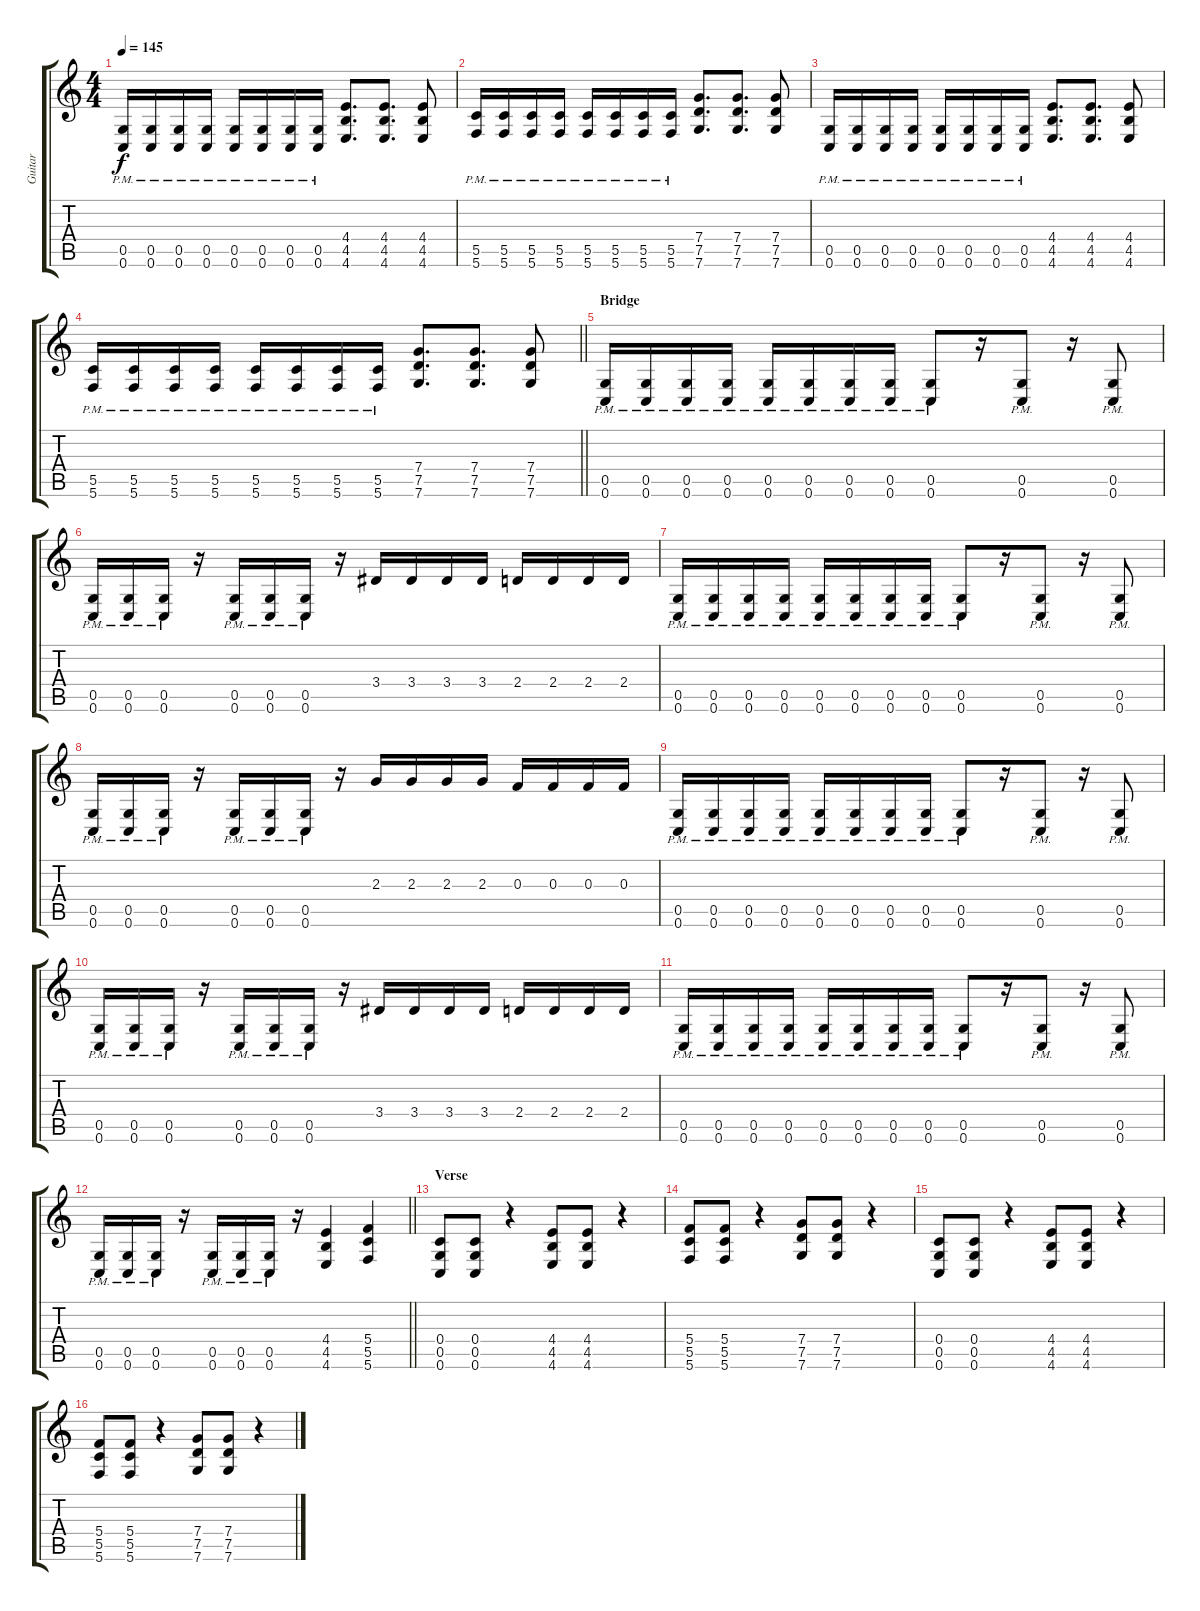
\track ("Guitar" "Guitar") {instrument distortionguitar}
\staff {score tabs}
\tuning (D4 A3 F3 C3 G2 C2) {hide}
\ts (4 4)
\tempo 145
\clef g2
\ks c
(0.5{pm} 0.6{pm}).16{dy f} (0.5{pm} 0.6{pm}).16 (0.5{pm} 0.6{pm}).16 (0.5{pm} 0.6{pm}).16 (0.5{pm} 0.6{pm}).16 (0.5{pm} 0.6{pm}).16 (0.5{pm} 0.6{pm}).16 (0.5{pm} 0.6{pm}).16 (4.4 4.5 4.6).8{d} (4.4 4.5 4.6).8{d} (4.4 4.5 4.6).8 |
(5.5{pm} 5.6{pm}).16 (5.5{pm} 5.6{pm}).16 (5.5{pm} 5.6{pm}).16 (5.5{pm} 5.6{pm}).16 (5.5{pm} 5.6{pm}).16 (5.5{pm} 5.6{pm}).16 (5.5{pm} 5.6{pm}).16 (5.5{pm} 5.6{pm}).16 (7.4 7.5 7.6).8{d} (7.4 7.5 7.6).8{d} (7.4 7.5 7.6).8 |
(0.5{pm} 0.6{pm}).16 (0.5{pm} 0.6{pm}).16 (0.5{pm} 0.6{pm}).16 (0.5{pm} 0.6{pm}).16 (0.5{pm} 0.6{pm}).16 (0.5{pm} 0.6{pm}).16 (0.5{pm} 0.6{pm}).16 (0.5{pm} 0.6{pm}).16 (4.4 4.5 4.6).8{d} (4.4 4.5 4.6).8{d} (4.4 4.5 4.6).8 |
\barLineRight lightlight
(5.5{pm} 5.6{pm}).16 (5.5{pm} 5.6{pm}).16 (5.5{pm} 5.6{pm}).16 (5.5{pm} 5.6{pm}).16 (5.5{pm} 5.6{pm}).16 (5.5{pm} 5.6{pm}).16 (5.5{pm} 5.6{pm}).16 (5.5{pm} 5.6{pm}).16 (7.4 7.5 7.6).8{d} (7.4 7.5 7.6).8{d} (7.4 7.5 7.6).8 |
\section ("" "Bridge")
(0.5{pm} 0.6{pm}).16 (0.5{pm} 0.6{pm}).16 (0.5{pm} 0.6{pm}).16 (0.5{pm} 0.6{pm}).16 (0.5{pm} 0.6{pm}).16 (0.5{pm} 0.6{pm}).16 (0.5{pm} 0.6{pm}).16 (0.5{pm} 0.6{pm}).16 (0.5{pm} 0.6{pm}).8 r.16 (0.5{pm} 0.6{pm}).8 r.16 (0.5{pm} 0.6{pm}).8 |
(0.5{pm} 0.6{pm}).16 (0.5{pm} 0.6{pm}).16 (0.5{pm} 0.6{pm}).16 r.16 (0.5{pm} 0.6{pm}).16 (0.5{pm} 0.6{pm}).16 (0.5{pm} 0.6{pm}).16 r.16 3.4.16 3.4.16 3.4.16 3.4.16 2.4.16 2.4.16 2.4.16 2.4.16 |
(0.5{pm} 0.6{pm}).16 (0.5{pm} 0.6{pm}).16 (0.5{pm} 0.6{pm}).16 (0.5{pm} 0.6{pm}).16 (0.5{pm} 0.6{pm}).16 (0.5{pm} 0.6{pm}).16 (0.5{pm} 0.6{pm}).16 (0.5{pm} 0.6{pm}).16 (0.5{pm} 0.6{pm}).8 r.16 (0.5{pm} 0.6{pm}).8 r.16 (0.5{pm} 0.6{pm}).8 |
(0.5{pm} 0.6{pm}).16 (0.5{pm} 0.6{pm}).16 (0.5{pm} 0.6{pm}).16 r.16 (0.5{pm} 0.6{pm}).16 (0.5{pm} 0.6{pm}).16 (0.5{pm} 0.6{pm}).16 r.16 2.3.16 2.3.16 2.3.16 2.3.16 0.3.16 0.3.16 0.3.16 0.3.16 |
(0.5{pm} 0.6{pm}).16 (0.5{pm} 0.6{pm}).16 (0.5{pm} 0.6{pm}).16 (0.5{pm} 0.6{pm}).16 (0.5{pm} 0.6{pm}).16 (0.5{pm} 0.6{pm}).16 (0.5{pm} 0.6{pm}).16 (0.5{pm} 0.6{pm}).16 (0.5{pm} 0.6{pm}).8 r.16 (0.5{pm} 0.6{pm}).8 r.16 (0.5{pm} 0.6{pm}).8 |
(0.5{pm} 0.6{pm}).16 (0.5{pm} 0.6{pm}).16 (0.5{pm} 0.6{pm}).16 r.16 (0.5{pm} 0.6{pm}).16 (0.5{pm} 0.6{pm}).16 (0.5{pm} 0.6{pm}).16 r.16 3.4.16 3.4.16 3.4.16 3.4.16 2.4.16 2.4.16 2.4.16 2.4.16 |
(0.5{pm} 0.6{pm}).16 (0.5{pm} 0.6{pm}).16 (0.5{pm} 0.6{pm}).16 (0.5{pm} 0.6{pm}).16 (0.5{pm} 0.6{pm}).16 (0.5{pm} 0.6{pm}).16 (0.5{pm} 0.6{pm}).16 (0.5{pm} 0.6{pm}).16 (0.5{pm} 0.6{pm}).8 r.16 (0.5{pm} 0.6{pm}).8 r.16 (0.5{pm} 0.6{pm}).8 |
\barLineRight lightlight
(0.5{pm} 0.6{pm}).16 (0.5{pm} 0.6{pm}).16 (0.5{pm} 0.6{pm}).16 r.16 (0.5{pm} 0.6{pm}).16 (0.5{pm} 0.6{pm}).16 (0.5{pm} 0.6{pm}).16 r.16 (4.4 4.5 4.6).4 (5.4 5.5 5.6).4 |
\section ("" "Verse")
(0.4 0.5 0.6).8 (0.4 0.5 0.6).8 r.4 (4.4 4.5 4.6).8 (4.4 4.5 4.6).8 r.4 |
(5.4 5.5 5.6).8 (5.4 5.5 5.6).8 r.4 (7.4 7.5 7.6).8 (7.4 7.5 7.6).8 r.4 |
(0.4 0.5 0.6).8 (0.4 0.5 0.6).8 r.4 (4.4 4.5 4.6).8 (4.4 4.5 4.6).8 r.4 |
(5.4 5.5 5.6).8 (5.4 5.5 5.6).8 r.4 (7.4 7.5 7.6).8 (7.4 7.5 7.6).8 r.4
